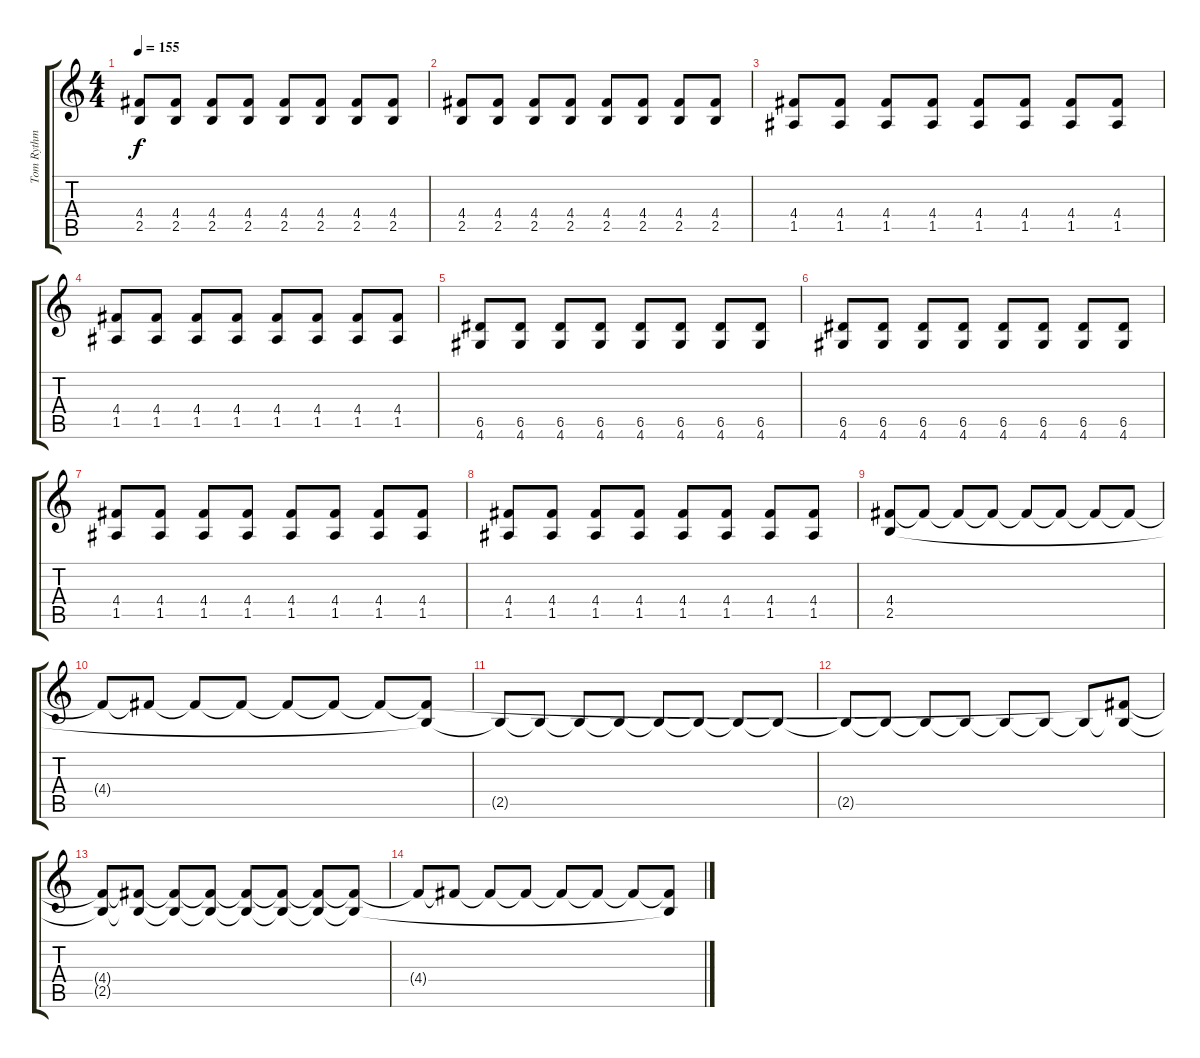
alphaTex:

\track ("Tom Rythm" "Tom Rythm") {instrument distortionguitar}
\staff {score tabs}
\tuning (E4 B3 G3 D3 A2 E2) {hide}
\ts (4 4)
\tempo 155
\clef g2
\ks c
(4.4 2.5).8{dy f} (4.4 2.5).8 (4.4 2.5).8 (4.4 2.5).8 (4.4 2.5).8 (4.4 2.5).8 (4.4 2.5).8 (4.4 2.5).8 |
(4.4 2.5).8 (4.4 2.5).8 (4.4 2.5).8 (4.4 2.5).8 (4.4 2.5).8 (4.4 2.5).8 (4.4 2.5).8 (4.4 2.5).8 |
(4.4 1.5).8 (4.4 1.5).8 (4.4 1.5).8 (4.4 1.5).8 (4.4 1.5).8 (4.4 1.5).8 (4.4 1.5).8 (4.4 1.5).8 |
(4.4 1.5).8 (4.4 1.5).8 (4.4 1.5).8 (4.4 1.5).8 (4.4 1.5).8 (4.4 1.5).8 (4.4 1.5).8 (4.4 1.5).8 |
(6.5 4.6).8 (6.5 4.6).8 (6.5 4.6).8 (6.5 4.6).8 (6.5 4.6).8 (6.5 4.6).8 (6.5 4.6).8 (6.5 4.6).8 |
(6.5 4.6).8 (6.5 4.6).8 (6.5 4.6).8 (6.5 4.6).8 (6.5 4.6).8 (6.5 4.6).8 (6.5 4.6).8 (6.5 4.6).8 |
(4.4 1.5).8 (4.4 1.5).8 (4.4 1.5).8 (4.4 1.5).8 (4.4 1.5).8 (4.4 1.5).8 (4.4 1.5).8 (4.4 1.5).8 |
(4.4 1.5).8 (4.4 1.5).8 (4.4 1.5).8 (4.4 1.5).8 (4.4 1.5).8 (4.4 1.5).8 (4.4 1.5).8 (4.4 1.5).8 |
(4.4 2.5).8 4.4{t}.8 4.4{t}.8 4.4{t}.8 4.4{t}.8 4.4{t}.8 4.4{t}.8 4.4{t}.8 |
4.4{t}.8 4.4{t}.8 4.4{t}.8 4.4{t}.8 4.4{t}.8 4.4{t}.8 4.4{t}.8 (4.4{t} 2.5{t}).8 |
2.5{t}.8 2.5{t}.8 2.5{t}.8 2.5{t}.8 2.5{t}.8 2.5{t}.8 2.5{t}.8 2.5{t}.8 |
2.5{t}.8 2.5{t}.8 2.5{t}.8 2.5{t}.8 2.5{t}.8 2.5{t}.8 2.5{t}.8 (4.4{t} 2.5{t}).8 |
(4.4{t} 2.5{t}).8 (4.4{t} 2.5{t}).8 (4.4{t} 2.5{t}).8 (4.4{t} 2.5{t}).8 (4.4{t} 2.5{t}).8 (4.4{t} 2.5{t}).8 (4.4{t} 2.5{t}).8 (4.4{t} 2.5{t}).8 |
4.4{t}.8 4.4{t}.8 4.4{t}.8 4.4{t}.8 4.4{t}.8 4.4{t}.8 4.4{t}.8 (4.4{t} 2.5{t}).8
